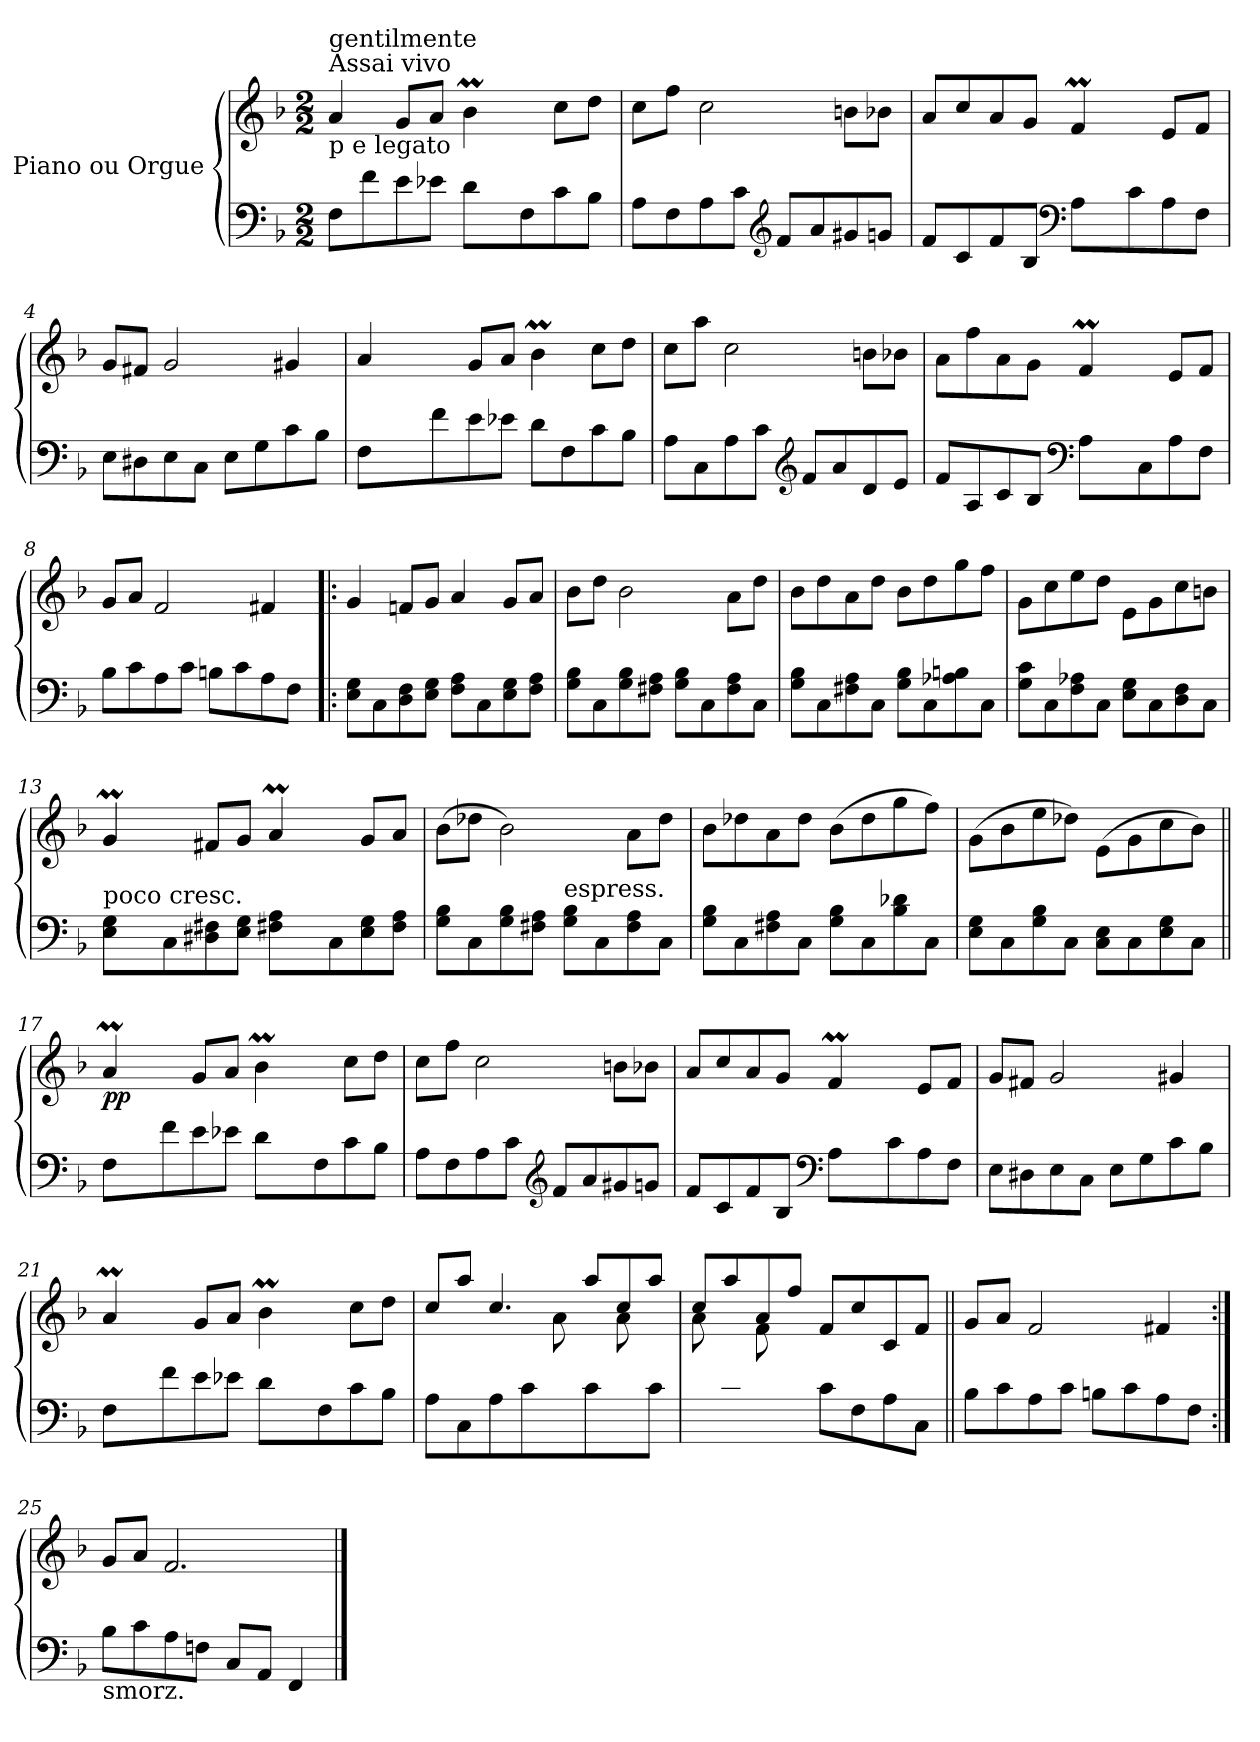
**kern	**kern	**dynam
*part1	*part1	*part1
*staff2	*staff1	*staff1/2
*I"Piano   ou Orgue	*	*
*clefF4	*clefG2	*
*k[b-]	*k[b-]	*
*F:	*F:	*
*M2/2	*M2/2	*
=1	=1	=1
*	*^	*
!	!LO:TX:a:t=Assai vivo	!	!
!	!LO:TX:a:t=gentilmente	!	!
!	!LO:TX:b:t=p e legato	!	!
8F\L	4a/	40%21ryy	.
8f\	.	.	.
8e\	8g/L	.	.
8e-X\J	8a/J	.	.
8d\L	4b-M\	.	.
*	*	*Xtuplet	*
.	.	20ccyy	.
.	.	[20b-yy	.
8F\	.	8b-yy]	.
8c\	8cc\L	4ryy	.
8B-\J	8dd\J	.	.
*	*v	*v	*
=2	=2	=2
8A\L	8cc\L	.
8F\	8ff\J	.
8A\	2cc\	.
8c\J	.	.
*clefG2	*	*
8f/L	.	.
8a/	.	.
8g#X/	8bn\L	.
8gn/J	8b-X\J	.
=3	=3	=3
*	*^	*
8f/L	8a/L	40%21ryy	.
8c/	8cc/	.	.
8f/	8a/	.	.
8B-/J	8g/J	.	.
*clefF4	*	*	*
8A\L	4fM/	.	.
.	.	20gyy	.
.	.	[20fyy	.
8c\	.	8fyy]	.
8A\	8e/L	4ryy	.
8F\J	8f/J	.	.
*	*v	*v	*
=4	=4	=4
8E\L	8g/L	.
8D#X\	8f#X/J	.
8E\	2g/	.
8C\J	.	.
8E\L	.	.
8G\	.	.
8c\	4g#X/	.
8B-\J	.	.
!!LO:LB:g=z
=5	=5	=5
*	*^	*
8F\L	4a/	40%21ryy	.
8f\	.	.	.
8e\	8g/L	.	.
8e-X\J	8a/J	.	.
8d\L	4b-M\	.	.
.	.	20ccyy	.
.	.	[20b-yy	.
8F\	.	8b-yy]	.
8c\	8cc\L	4ryy	.
8B-\J	8dd\J	.	.
*	*v	*v	*
=6	=6	=6
8A\L	8cc\L	.
8C\	8aa\J	.
8A\	2cc\	.
8c\J	.	.
*clefG2	*	*
8f/L	.	.
8a/	.	.
8d/	8bn\L	.
8e/J	8b-X\J	.
=7	=7	=7
*	*^	*
8f/L	8a\L	40%21ryy	.
8A/	8ff\	.	.
8c/	8a\	.	.
8B-/J	8g\J	.	.
*clefF4	*	*	*
8A\L	4fM/	.	.
.	.	20gyy	.
.	.	[20fyy	.
8C\	.	8fyy]	.
8A\	8e/L	4ryy	.
8F\J	8f/J	.	.
*	*v	*v	*
=8	=8	=8
8B-\L	8g/L	.
8c\	8a/J	.
8A\	2f/	.
8c\J	.	.
8Bn\L	.	.
8c\	.	.
8A\	4f#X/	.
8F\J	.	.
=9!|:	=9!|:	=9!|:
8E\ 8G\L	4g/	.
8C\	.	.
8D\ 8F\	8fn/L	.
8E\ 8G\J	8g/J	.
8F\ 8A\L	4a/	.
8C\	.	.
8E\ 8G\	8g/L	.
8F\ 8A\J	8a/J	.
!!LO:LB:g=z
=10	=10	=10
8G\ 8B-\L	8b-\L	.
8C\	8dd\J	.
8G\ 8B-\	2b-\	.
8F#X\ 8A\J	.	.
8G\ 8B-\L	.	.
8C\	.	.
8F#\ 8A\	8a\L	.
8C\J	8dd\J	.
=11	=11	=11
8G\ 8B-\L	8b-\L	.
8C\	8dd\	.
8F#X\ 8A\	8a\	.
8C\J	8dd\J	.
8G\ 8B-\L	8b-\L	.
8C\	8dd\	.
8A-X\ 8Bn\	8gg\	.
8C\J	8ff\J	.
=12	=12	=12
8G\ 8c\L	8g\L	.
8C\	8cc\	.
8F\ 8A-X\	8ee\	.
8C\J	8dd\J	.
8E\ 8G\L	8e\L	.
8C\	8g\	.
8D\ 8F\	8cc\	.
8C\J	8bn\J	.
=13	=13	=13
*	*^	*
!LO:TX:a:t=poco cresc.	!	!	!
8E\ 8G\L	4gM/	40ryy	.
.	.	20ayy	.
.	.	[20gyy	.
8C\	.	8gyy]	.
8D#X\ 8F#X\	8f#X/L	40%11ryy	.
8E\ 8G\J	8g/J	.	.
8F#X\ 8A\L	4am/	.	.
.	.	20b-yy	.
.	.	[20ayy	.
8C\	.	8ayy]	.
8E\ 8G\	8g/L	4ryy	.
8F#\ 8A\J	8a/J	.	.
*	*v	*v	*
=14	=14	=14
8G\ 8B-\L	(8b-\L	.
8C\	8dd-X\J	.
8G\ 8B-\	2b-\)	.
8F#X\ 8A\J	.	.
!LO:TX:a:t=espress.	!	!
8G\ 8B-\L	.	.
8C\	.	.
8F#\ 8A\	8a\L	.
8C\J	8dd-\J	.
!!LO:LB:g=z
=15	=15	=15
8G\ 8B-\L	8b-\L	.
8C\	8dd-X\	.
8F#X\ 8A\	8a\	.
8C\J	8dd-\J	.
8G\ 8B-\L	(8b-\L	.
8C\	8dd-\	.
8B-\ 8d-X\	8gg\	.
8C\J	8ff\J)	.
=16	=16	=16
8E\ 8G\L	(8g\L	.
8C\	8b-\	.
8G\ 8B-\	8ee\	.
8C\J	8dd-X\J)	.
8C\ 8E\L	(8e\L	.
8C\	8g\	.
8E\ 8G\	8cc\	.
8C\J	8b-\J)	.
=17||	=17||	=17||
*	*^	*
!	!	!	!LO:DY:b
8F\L	4am/	40ryy	pp
.	.	20b-yy	.
.	.	[20ayy	.
8f\	.	8ayy]	.
8e\	8g/L	40%11ryy	.
8e-X\J	8a/J	.	.
8d\L	4b-M\	.	.
.	.	20ccyy	.
.	.	[20b-yy	.
8F\	.	8b-yy]	.
8c\	8cc\L	4ryy	.
8B-\J	8dd\J	.	.
*	*v	*v	*
=18	=18	=18
8A\L	8cc\L	.
8F\	8ff\J	.
8A\	2cc\	.
8c\J	.	.
*clefG2	*	*
8f/L	.	.
8a/	.	.
8g#X/	8bn\L	.
8gn/J	8b-X\J	.
=19	=19	=19
*	*^	*
8f/L	8a/L	40%21ryy	.
8c/	8cc/	.	.
8f/	8a/	.	.
8B-/J	8g/J	.	.
*clefF4	*	*	*
8A\L	4fM/	.	.
.	.	20gyy	.
.	.	[20fyy	.
8c\	.	8fyy]	.
8A\	8e/L	4ryy	.
8F\J	8f/J	.	.
*	*v	*v	*
!!LO:LB:g=z
=20	=20	=20
8E\L	8g/L	.
8D#X\	8f#X/J	.
8E\	2g/	.
8C\J	.	.
8E\L	.	.
8G\	.	.
8c\	4g#X/	.
8B-\J	.	.
=21	=21	=21
*	*^	*
8F\L	4am/	40ryy	.
.	.	20b-yy	.
.	.	[20ayy	.
8f\	.	8ayy]	.
8e\	8g/L	40%11ryy	.
8e-X\J	8a/J	.	.
8d\L	4b-M\	.	.
.	.	20ccyy	.
.	.	[20b-yy	.
8F\	.	8b-yy]	.
8c\	8cc\L	4ryy	.
8B-\J	8dd\J	.	.
=22	=22	=22	=22
8A\L	8cc/L	2ryy	.
8C\	8aa/J	.	.
8A\	4.cc/	.	.
8c\J	.	.	.
8ryy	.	8a\L	.
8c\	8aa/L	8ryy	.
8ryy	8cc/	8a\	.
8c\J	8aa/J	8ryy	.
=23	=23	=23	=23
8ryy	8cc/L	8a\L	.
8c\	8aa/	8ryy	.
8ryy	8a/	8f\	.
8A\J	8ff/J	2ryy	.
8c\L	8f/L	.	.
8F\	8cc/	.	.
8A\	8c/	.	.
8C\J	8f/J	8ryy	.
*	*v	*v	*
=24||	=24||	=24||
8B-\L	8g/L	.
8c\	8a/J	.
8A\	2f/	.
8c\J	.	.
8Bn\L	.	.
8c\	.	.
8A\	4f#X/	.
8F\J	.	.
=25:|!	=25:|!	=25:|!
!LO:TX:b:t=smorz.	!	!
8B-\L	8g/L	.
8c\	8a/J	.
8A\	2.f/	.
8Fn\J	.	.
8C/L	.	.
8AA/J	.	.
4FF/	.	.
==	==	==
*-	*-	*-
